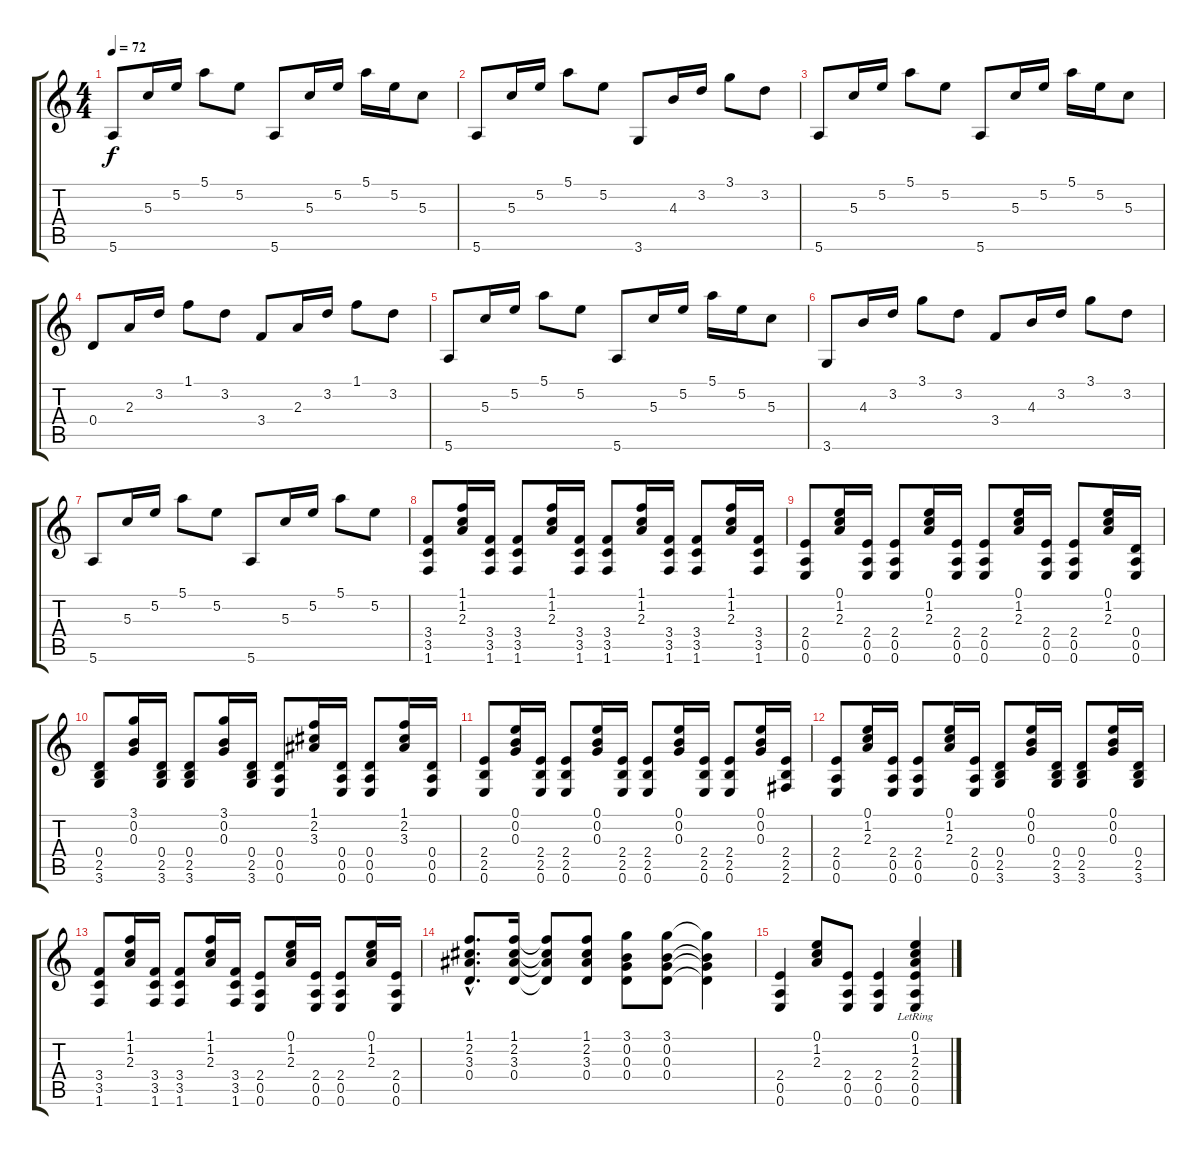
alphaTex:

\track "" {instrument acousticguitarnylon}
\staff {score tabs}
\tuning (E4 B3 G3 D3 A2 E2) {hide}
\ts (4 4)
\tempo 72
\clef g2
\ks c
5.6.8{dy f} 5.3.16 5.2.16 5.1.8 5.2.8 5.6.8 5.3.16 5.2.16 5.1.16 5.2.16 5.3.8 |
5.6.8 5.3.16 5.2.16 5.1.8 5.2.8 3.6.8 4.3.16 3.2.16 3.1.8 3.2.8 |
5.6.8 5.3.16 5.2.16 5.1.8 5.2.8 5.6.8 5.3.16 5.2.16 5.1.16 5.2.16 5.3.8 |
0.4.8 2.3.16 3.2.16 1.1.8 3.2.8 3.4.8 2.3.16 3.2.16 1.1.8 3.2.8 |
5.6.8 5.3.16 5.2.16 5.1.8 5.2.8 5.6.8 5.3.16 5.2.16 5.1.16 5.2.16 5.3.8 |
3.6.8 4.3.16 3.2.16 3.1.8 3.2.8 3.4.8 4.3.16 3.2.16 3.1.8 3.2.8 |
5.6.8 5.3.16 5.2.16 5.1.8 5.2.8 5.6.8 5.3.16 5.2.16 5.1.8 5.2.8 |
(3.4 3.5 1.6).8 (1.1 1.2 2.3).16 (3.4 3.5 1.6).16 (3.4 3.5 1.6).8 (1.1 1.2 2.3).16 (3.4 3.5 1.6).16 (3.4 3.5 1.6).8 (1.1 1.2 2.3).16 (3.4 3.5 1.6).16 (3.4 3.5 1.6).8 (1.1 1.2 2.3).16 (3.4 3.5 1.6).16 |
(2.4 0.5 0.6).8 (0.1 1.2 2.3).16 (2.4 0.5 0.6).16 (2.4 0.5 0.6).8 (0.1 1.2 2.3).16 (2.4 0.5 0.6).16 (2.4 0.5 0.6).8 (0.1 1.2 2.3).16 (2.4 0.5 0.6).16 (2.4 0.5 0.6).8 (0.1 1.2 2.3).16 (0.4 0.5 0.6).16 |
(0.4 2.5 3.6).8 (3.1 0.2 0.3).16 (0.4 2.5 3.6).16 (0.4 2.5 3.6).8 (3.1 0.2 0.3).16 (0.4 2.5 3.6).16 (0.4 0.5 0.6).8 (1.1 2.2 3.3).16 (0.4 0.5 0.6).16 (0.4 0.5 0.6).8 (1.1 2.2 3.3).16 (0.4 0.5 0.6).16 |
(2.4 2.5 0.6).8 (0.1 0.2 0.3).16 (2.4 2.5 0.6).16 (2.4 2.5 0.6).8 (0.1 0.2 0.3).16 (2.4 2.5 0.6).16 (2.4 2.5 0.6).8 (0.1 0.2 0.3).16 (2.4 2.5 0.6).16 (2.4 2.5 0.6).8 (0.1 0.2 0.3).16 (2.4 2.5 2.6).16 |
(2.4 0.5 0.6).8 (0.1 1.2 2.3).16 (2.4 0.5 0.6).16 (2.4 0.5 0.6).8 (0.1 1.2 2.3).16 (2.4 0.5 0.6).16 (0.4 2.5 3.6).8 (0.1 0.2 0.3).16 (0.4 2.5 3.6).16 (0.4 2.5 3.6).8 (0.1 0.2 0.3).16 (0.4 2.5 3.6).16 |
(3.4 3.5 1.6).8 (1.1 1.2 2.3).16 (3.4 3.5 1.6).16 (3.4 3.5 1.6).8 (1.1 1.2 2.3).16 (3.4 3.5 1.6).16 (2.4 0.5 0.6).8 (0.1 1.2 2.3).16 (2.4 0.5 0.6).16 (2.4 0.5 0.6).8 (0.1 1.2 2.3).16 (2.4 0.5 0.6).16 |
(1.1{hac} 2.2{hac} 3.3{hac} 0.4{hac}).8{d} (1.1 2.2 3.3 0.4).16 (1.1{t} 2.2{t} 3.3{t} 0.4{t}).8 (1.1 2.2 3.3 0.4).8 (3.1 0.2 0.3 0.4).8 (3.1 0.2 0.3 0.4).8 (3.1{t} 0.2{t} 0.3{t} 0.4{t}).4 |
(2.4 0.5 0.6).4 (0.1 1.2 2.3).8 (2.4 0.5 0.6).8 (2.4 0.5 0.6).4 (0.1{lr} 1.2{lr} 2.3{lr} 2.4{lr} 0.5{lr} 0.6{lr}).4
